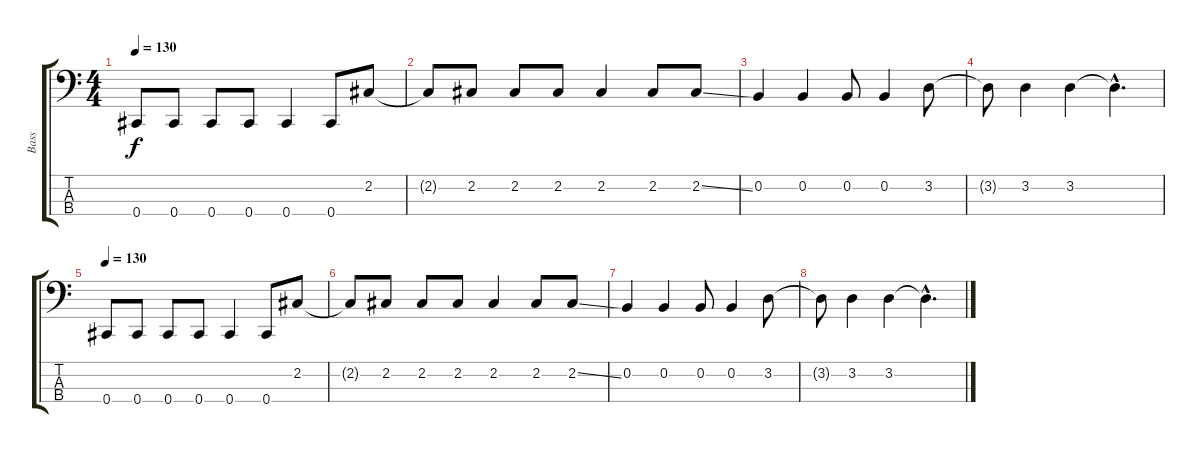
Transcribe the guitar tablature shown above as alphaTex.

\track ("Bass" "Bass") {instrument electricbasspick}
\staff {score tabs}
\tuning (E2 B1 Gb1 Db1) {hide}
\ts (4 4)
\tempo 140
\tempo 130
\clef f4
\ks c
0.4.8{dy f} 0.4.8 0.4.8 0.4.8 0.4.4 0.4.8 2.2.8 |
2.2{t}.8 2.2.8 2.2.8 2.2.8 2.2.4 2.2.8 2.2{ss}.8 |
0.2.4 0.2.4 0.2.8 0.2.4 3.2.8 |
3.2{t}.8 3.2.4 3.2.4 3.2{hac t}.4{d} |
\tempo 140
\tempo 130
0.4.8 0.4.8 0.4.8 0.4.8 0.4.4 0.4.8 2.2.8 |
2.2{t}.8 2.2.8 2.2.8 2.2.8 2.2.4 2.2.8 2.2{ss}.8 |
0.2.4 0.2.4 0.2.8 0.2.4 3.2.8 |
3.2{t}.8 3.2.4 3.2.4 3.2{hac t}.4{d}
